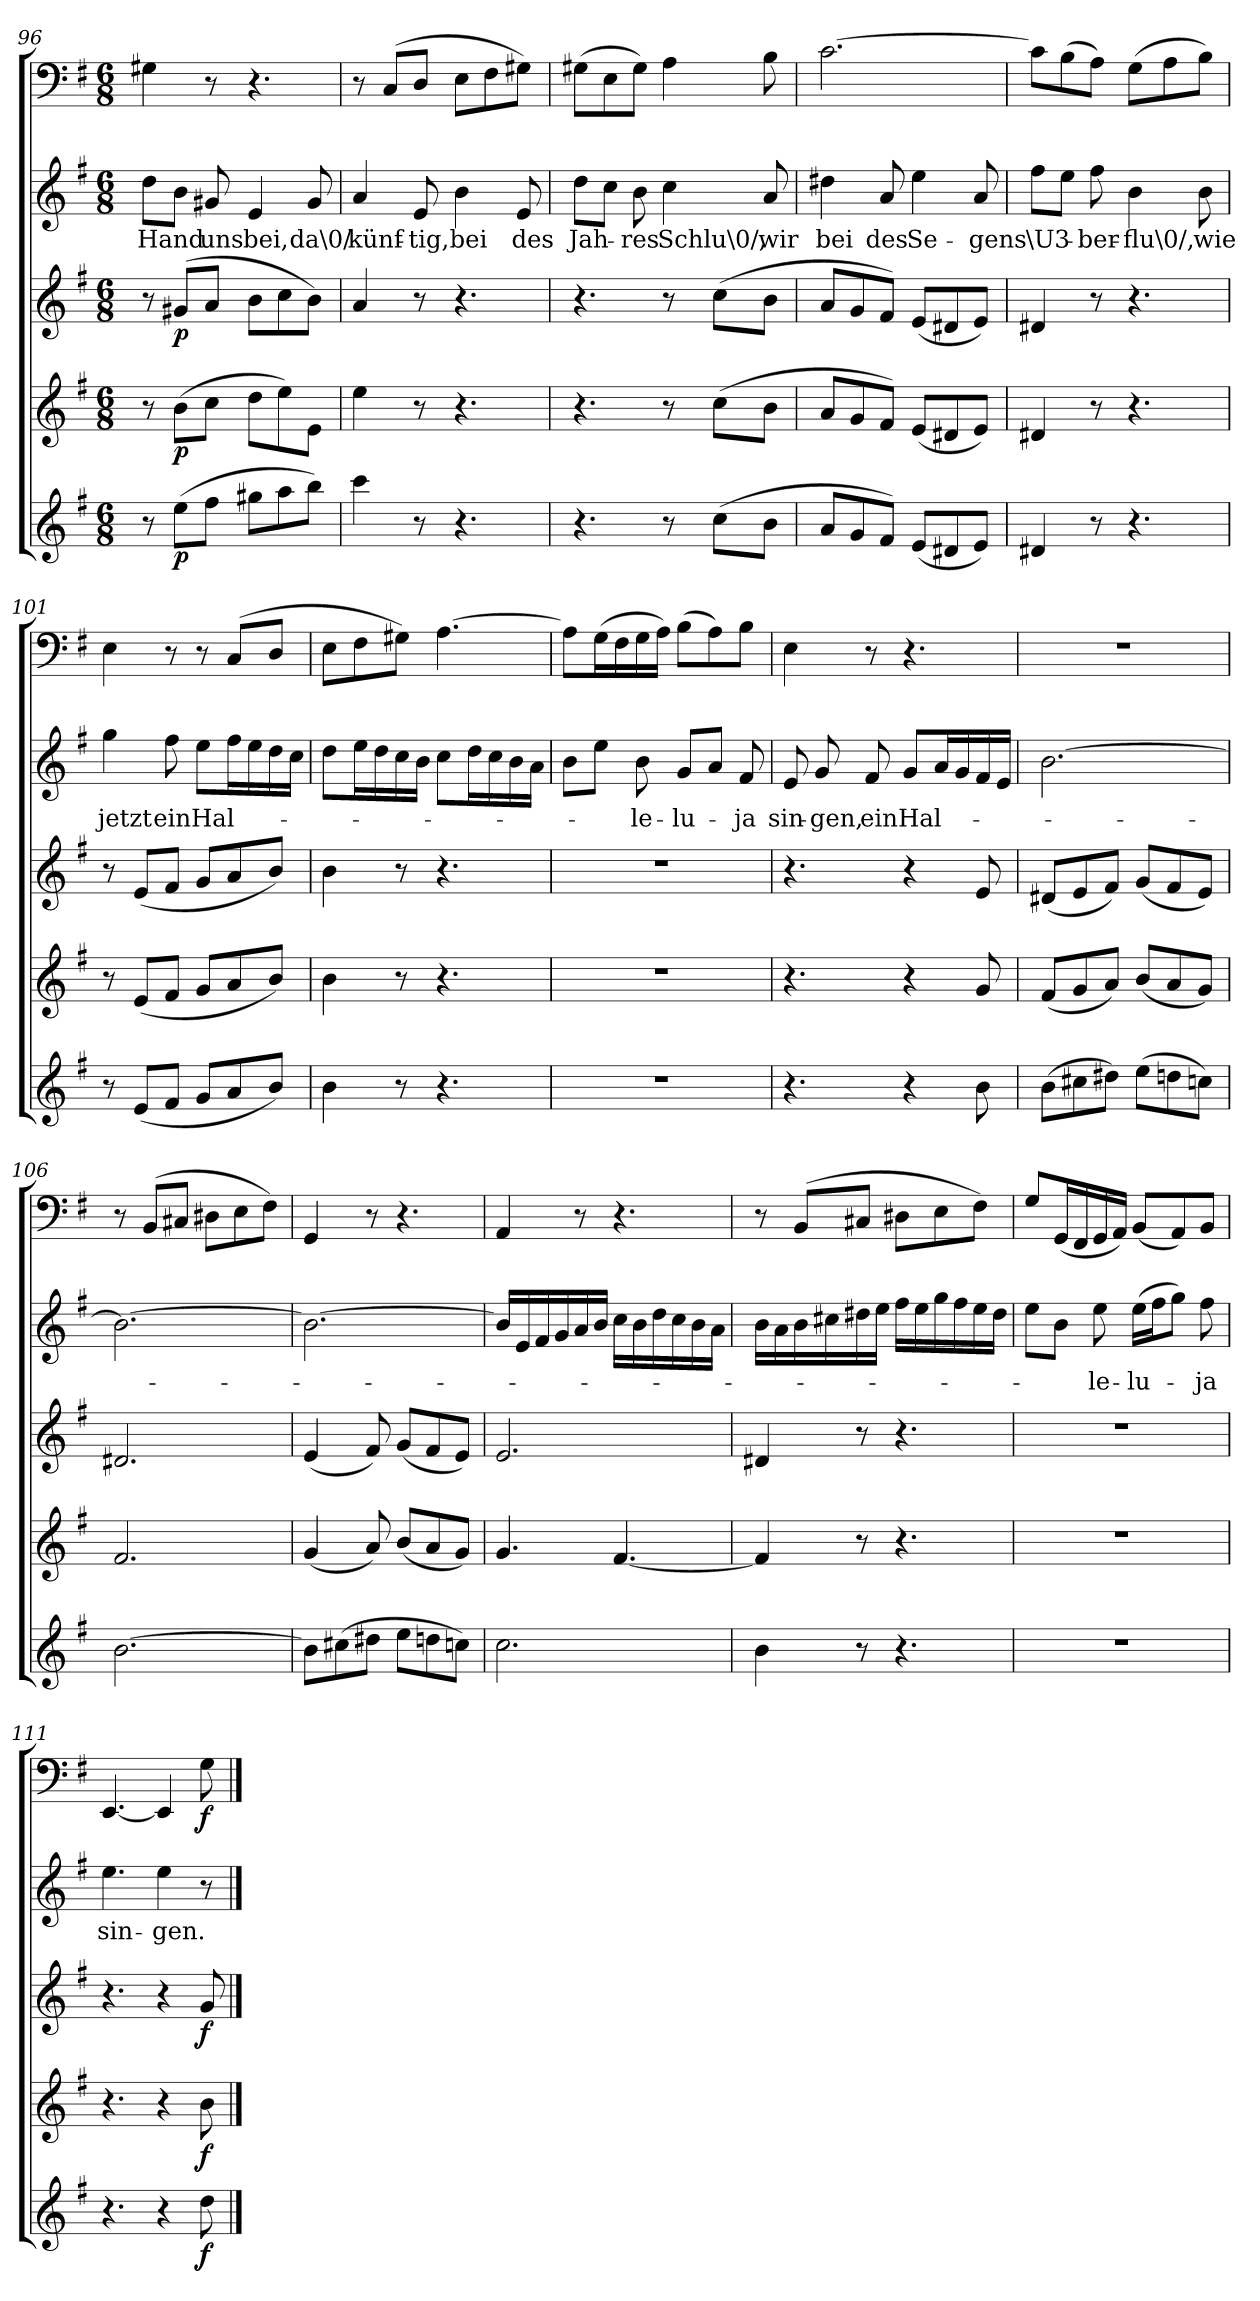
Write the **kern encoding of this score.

**kern	**dynam	**kern	**dynam	**kern	**dynam	**kern	**text	**kern	**dynam
*part5	*part5	*part4	*part4	*part3	*part3	*part2	*part2	*part1	*part1
*staff5	*staff5	*staff4	*staff4	*staff3	*staff3	*staff2	*staff2	*staff1	*staff1
*clefG2	*	*clefG2	*	*clefG2	*	*clefG2	*	*clefF4	*
*k[f#]	*	*k[f#]	*	*k[f#]	*	*k[f#]	*	*k[f#]	*
*G:	*	*G:	*	*G:	*	*G:	*	*G:	*
*M6/8	*	*M6/8	*	*M6/8	*	*M6/8	*	*M6/8	*
=96	=96	=96	=96	=96	=96	=96	=96	=96	=96
8r	.	8r	.	8r	.	8dd\L	Hand	4G#X\	.
(8ee\L	p	(8b\L	p	(8g#X/L	p	8b\J	.	.	.
8ff#\J	.	8cc\J	.	8a/J	.	8g#X/	uns	8r	.
8gg#X\L	.	8dd\L	.	8b\L	.	4e/	bei,	4.r	.
8aa\	.	8ee\)	.	8cc\	.	.	.	.	.
8bb\J)	.	8e\J	.	8b\J)	.	8g#/	da\0/	.	.
=97	=97	=97	=97	=97	=97	=97	=97	=97	=97
4ccc\	.	4ee\	.	4a/	.	4a/	künf-	8r	.
.	.	.	.	.	.	.	.	(8C/L	.
8r	.	8r	.	8r	.	8e/	-tig,	8D/J	.
4.r	.	4.r	.	4.r	.	4b\	bei	8E\L	.
.	.	.	.	.	.	.	.	8F#\	.
.	.	.	.	.	.	8e/	des	8G#X\J)	.
=98	=98	=98	=98	=98	=98	=98	=98	=98	=98
4.r	.	4.r	.	4.r	.	8dd\L	Jah-	(8G#X\L	.
.	.	.	.	.	.	8cc\J	.	8E\	.
.	.	.	.	.	.	8b\	-res	8G#\J)	.
8r	.	8r	.	8r	.	4cc\	Schlu\0/,	4A\	.
(8cc\L	.	(8cc\L	.	(8cc\L	.	.	.	.	.
8b\J	.	8b\J	.	8b\J	.	8a/	wir	8B\	.
=99	=99	=99	=99	=99	=99	=99	=99	=99	=99
8a/L	.	8a/L	.	8a/L	.	4dd#X\	bei	[2.c\	.
8g/	.	8g/	.	8g/	.	.	.	.	.
8f#/J)	.	8f#/J)	.	8f#/J)	.	8a/	des	.	.
(8e/L	.	(8e/L	.	(8e/L	.	4ee\	Se-	.	.
8d#X/	.	8d#X/	.	8d#X/	.	.	.	.	.
8e/J)	.	8e/J)	.	8e/J)	.	8a/	-gens	.	.
=100	=100	=100	=100	=100	=100	=100	=100	=100	=100
4d#X/	.	4d#X/	.	4d#X/	.	8ff#\L	\U3-	8c\L]	.
.	.	.	.	.	.	8ee\J	.	(8B\	.
8r	.	8r	.	8r	.	8ff#\	-ber-	8A\J)	.
4.r	.	4.r	.	4.r	.	4b\	-flu\0/,	(8G\L	.
.	.	.	.	.	.	.	.	8A\	.
.	.	.	.	.	.	8b\	wie	8B\J)	.
=101	=101	=101	=101	=101	=101	=101	=101	=101	=101
8r	.	8r	.	8r	.	4gg\	jetzt	4E\	.
(8e/L	.	(8e/L	.	(8e/L	.	.	.	.	.
8f#/J	.	8f#/J	.	8f#/J	.	8ff#\	ein	8r	.
8g/L	.	8g/L	.	8g/L	.	8ee\L	Hal-	8r	.
8a/	.	8a/	.	8a/	.	16ff#\L	.	(8C/L	.
.	.	.	.	.	.	16ee\	.	.	.
8b/J)	.	8b/J)	.	8b/J)	.	16dd\	.	8D/J	.
.	.	.	.	.	.	16cc\JJ	.	.	.
=102	=102	=102	=102	=102	=102	=102	=102	=102	=102
4b\	.	4b\	.	4b\	.	8dd\L	.	8E\L	.
.	.	.	.	.	.	16ee\L	.	8F#\	.
.	.	.	.	.	.	16dd\	.	.	.
8r	.	8r	.	8r	.	16cc\	.	8G#X\J)	.
.	.	.	.	.	.	16b\JJ	.	.	.
4.r	.	4.r	.	4.r	.	8cc\L	.	[4.A\	.
.	.	.	.	.	.	16dd\L	.	.	.
.	.	.	.	.	.	16cc\	.	.	.
.	.	.	.	.	.	16b\	.	.	.
.	.	.	.	.	.	16a\JJ	.	.	.
=103	=103	=103	=103	=103	=103	=103	=103	=103	=103
2.r	.	2.r	.	2.r	.	8b\L	.	8A\L]	.
.	.	.	.	.	.	8ee\J	.	(16G\L	.
.	.	.	.	.	.	.	.	16F#\	.
.	.	.	.	.	.	8b\	-le-	16G\	.
.	.	.	.	.	.	.	.	16A\JJ)	.
.	.	.	.	.	.	8g/L	-lu-	(8B\L	.
.	.	.	.	.	.	8a/J	.	8A\)	.
.	.	.	.	.	.	8f#/	-ja	8B\J	.
=104	=104	=104	=104	=104	=104	=104	=104	=104	=104
4.r	.	4.r	.	4.r	.	8e/	sin-	4E\	.
.	.	.	.	.	.	8g/	-gen,	.	.
.	.	.	.	.	.	8f#/	ein	8r	.
4r	.	4r	.	4r	.	8g/L	Hal-	4.r	.
.	.	.	.	.	.	16a/L	.	.	.
.	.	.	.	.	.	16g/	.	.	.
8b\	.	8g/	.	8e/	.	16f#/	.	.	.
.	.	.	.	.	.	16e/JJ	.	.	.
=105	=105	=105	=105	=105	=105	=105	=105	=105	=105
(8b\L	.	(8f#/L	.	(8d#X/L	.	[2.b\	.	2.r	.
8cc#X\	.	8g/	.	8e/	.	.	.	.	.
8dd#X\J)	.	8a/J)	.	8f#/J)	.	.	.	.	.
(8ee\L	.	(8b/L	.	(8g/L	.	.	.	.	.
8ddn\	.	8a/	.	8f#/	.	.	.	.	.
8ccn\J)	.	8g/J)	.	8e/J)	.	.	.	.	.
=106	=106	=106	=106	=106	=106	=106	=106	=106	=106
[2.b\	.	2.f#/	.	2.d#X/	.	2.b\_	.	8r	.
.	.	.	.	.	.	.	.	(8BB/L	.
.	.	.	.	.	.	.	.	8C#X/J	.
.	.	.	.	.	.	.	.	8D#X\L	.
.	.	.	.	.	.	.	.	8E\	.
.	.	.	.	.	.	.	.	8F#\J)	.
=107	=107	=107	=107	=107	=107	=107	=107	=107	=107
8b\L]	.	(4g/	.	(4e/	.	2.b\_	.	4GG/	.
(8cc#X\	.	.	.	.	.	.	.	.	.
8dd#X\J	.	8a/)	.	8f#/)	.	.	.	8r	.
8ee\L	.	(8b/L	.	(8g/L	.	.	.	4.r	.
8ddn\	.	8a/	.	8f#/	.	.	.	.	.
8ccn\J)	.	8g/J)	.	8e/J)	.	.	.	.	.
=108	=108	=108	=108	=108	=108	=108	=108	=108	=108
2.cc\	.	4.g/	.	2.e/	.	16b/LL]	.	4AA/	.
.	.	.	.	.	.	16e/	.	.	.
.	.	.	.	.	.	16f#/	.	.	.
.	.	.	.	.	.	16g/	.	.	.
.	.	.	.	.	.	16a/	.	8r	.
.	.	.	.	.	.	16b/JJ	.	.	.
.	.	[4.f#/	.	.	.	16cc\LL	.	4.r	.
.	.	.	.	.	.	16b\	.	.	.
.	.	.	.	.	.	16dd\	.	.	.
.	.	.	.	.	.	16cc\	.	.	.
.	.	.	.	.	.	16b\	.	.	.
.	.	.	.	.	.	16a\JJ	.	.	.
=109	=109	=109	=109	=109	=109	=109	=109	=109	=109
4b\	.	4f#/]	.	4d#X/	.	16b\LL	.	8r	.
.	.	.	.	.	.	16a\	.	.	.
.	.	.	.	.	.	16b\	.	(8BB/L	.
.	.	.	.	.	.	16cc#X\	.	.	.
8r	.	8r	.	8r	.	16dd#X\	.	8C#X/J	.
.	.	.	.	.	.	16ee\JJ	.	.	.
4.r	.	4.r	.	4.r	.	16ff#\LL	.	8D#X\L	.
.	.	.	.	.	.	16ee\	.	.	.
.	.	.	.	.	.	16gg\	.	8E\	.
.	.	.	.	.	.	16ff#\	.	.	.
.	.	.	.	.	.	16ee\	.	8F#\J)	.
.	.	.	.	.	.	16dd#\JJ	.	.	.
=110	=110	=110	=110	=110	=110	=110	=110	=110	=110
2.r	.	2.r	.	2.r	.	8ee\L	.	8G/L	.
.	.	.	.	.	.	8b\J	.	(16GG/L	.
.	.	.	.	.	.	.	.	16FF#/	.
.	.	.	.	.	.	8ee\	-le-	16GG/	.
.	.	.	.	.	.	.	.	16AA/JJ)	.
.	.	.	.	.	.	(16ee\LL	-lu-	(8BB/L	.
.	.	.	.	.	.	16ff#\J	.	.	.
.	.	.	.	.	.	8gg\J)	.	8AA/)	.
.	.	.	.	.	.	8ff#\	-ja	8BB/J	.
=111	=111	=111	=111	=111	=111	=111	=111	=111	=111
4.r	.	4.r	.	4.r	.	4.ee\	sin-	[4.EE/	.
4r	.	4r	.	4r	.	4ee\	-gen.	4EE/]	.
8dd\	f	8b\	f	8g/	f	8r	.	8G\	f
==	==	==	==	==	==	==	==	==	==
*-	*-	*-	*-	*-	*-	*-	*-	*-	*-
